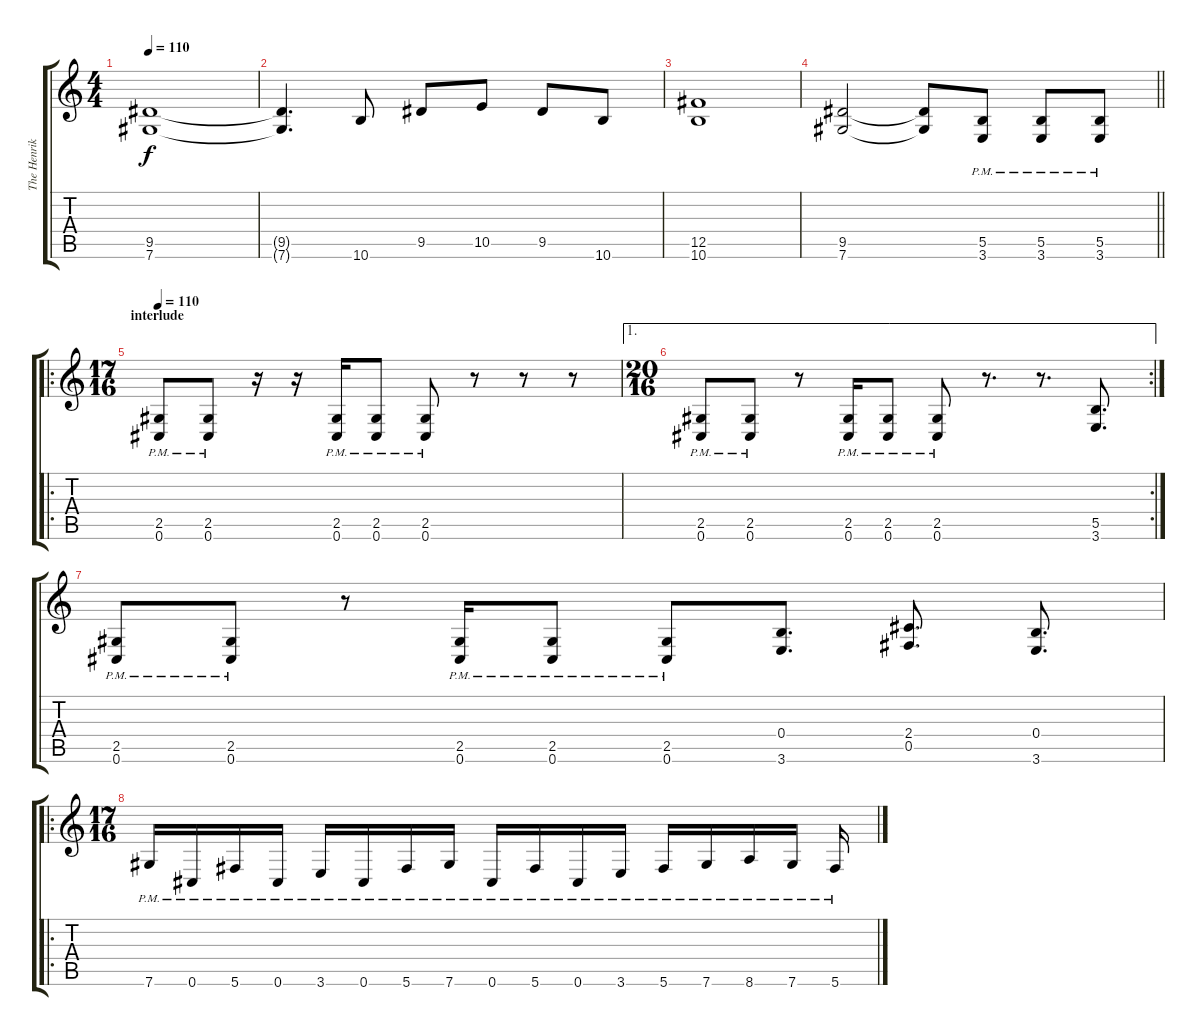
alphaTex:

\track ("The Henriksson" "The Henrik") {instrument distortionguitar}
\staff {score tabs}
\tuning (Db4 Ab3 E3 B2 Gb2 Db2) {hide}
\ts (4 4)
\tempo 110
\clef g2
\ks c
(9.5 7.6).1{dy f} |
(9.5{t} 7.6{t}).4{d} 10.6.8 9.5.8 10.5.8 9.5.8 10.6.8 |
(12.5 10.6).1 |
\barLineRight lightlight
(9.5 7.6).2 (9.5{t} 7.6{t}).8 (5.5{pm} 3.6{pm}).8 (5.5{pm} 3.6{pm}).8 (5.5{pm} 3.6{pm}).8 |
\ro
\ts (17 16)
\section ("" "interlude")
\tempo 110
(2.5{pm} 0.6{pm}).8 (2.5{pm} 0.6{pm}).8 r.16 r.16 (2.5{pm} 0.6{pm}).16 (2.5{pm} 0.6{pm}).8 (2.5{pm} 0.6{pm}).8 r.8 r.8 r.8 |
\ae 1
\rc 2
\ts (20 16)
(2.5{pm} 0.6{pm}).8 (2.5{pm} 0.6{pm}).8 r.8 (2.5{pm} 0.6{pm}).16 (2.5{pm} 0.6{pm}).8 (2.5{pm} 0.6{pm}).8 r.8{d} r.8{d} (5.5 3.6).8{d} |
(2.5{pm} 0.6{pm}).8 (2.5{pm} 0.6{pm}).8 r.8 (2.5{pm} 0.6{pm}).16 (2.5{pm} 0.6{pm}).8 (2.5{pm} 0.6{pm}).8 (0.4 3.6).8{d} (2.4 0.5).8{d} (0.4 3.6).8{d} |
\ro
\ts (17 16)
7.6{pm}.16 0.6{pm}.16 5.6{pm}.16 0.6{pm}.16 3.6{pm}.16 0.6{pm}.16 5.6{pm}.16 7.6{pm}.16 0.6{pm}.16 5.6{pm}.16 0.6{pm}.16 3.6{pm}.16 5.6{pm}.16 7.6{pm}.16 8.6{pm}.16 7.6{pm}.16 5.6{pm}.16
